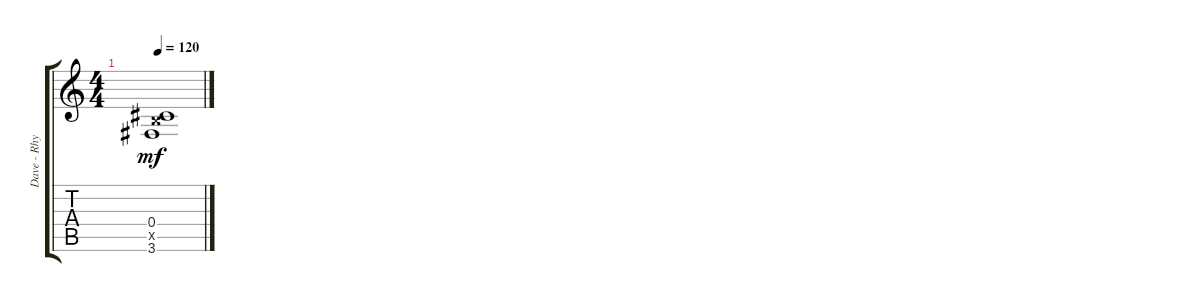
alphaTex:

\track ("Dave - Rhythm Guitar" "Dave - Rhy") {instrument overdrivenguitar}
\staff {score tabs}
\tuning (Eb4 Bb3 Gb3 Db3 Ab2 Eb2) {hide}
\ts (4 4)
\tempo 120
\clef g2
\ks c
(0.4 3.5{x} 3.6).1{dy mf}
